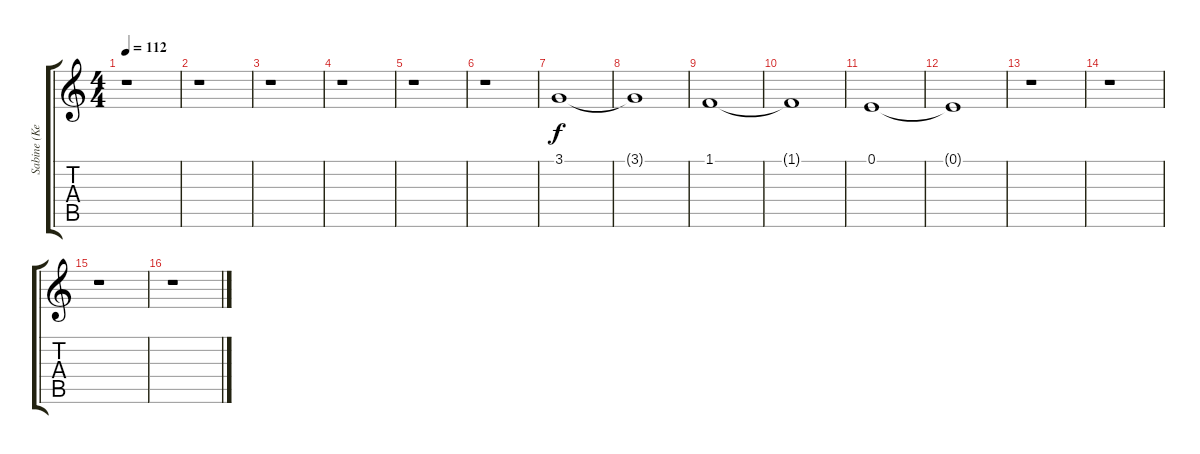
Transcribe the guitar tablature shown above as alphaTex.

\track ("Sabine (KeybHigh)" "Sabine (Ke") {instrument stringensemble1}
\staff {score tabs}
\tuning (E4 B3 G3 D3 A2 E2) {hide}
\ts (4 4)
\tempo 112
\clef g2
\ks c
r.1{dy f} |
r.1 |
r.1 |
r.1 |
r.1 |
r.1 |
3.1.1 |
3.1{t}.1 |
1.1.1 |
1.1{t}.1 |
0.1.1 |
0.1{t}.1 |
r.1 |
r.1 |
r.1 |
r.1
